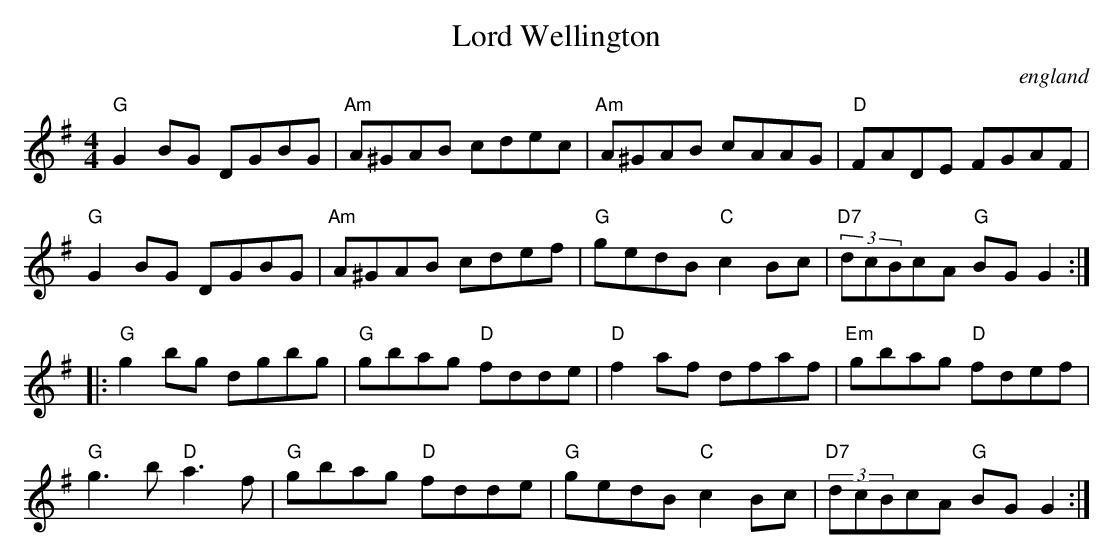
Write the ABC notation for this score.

X:1
T:Lord Wellington
O:england
M:4/4
L:1/4
K:G
"G"GB/2G/2 D/2G/2B/2G/2|"Am"A/2^G/2A/2B/2 c/2d/2e/2c/2|\
"Am"A/2^G/2A/2B/2 c/2A/2A/2G/2|"D"F/2A/2D/2E/2 F/2G/2A/2F/2|
"G"GB/2G/2 D/2G/2B/2G/2|"Am"A/2^G/2A/2B/2 c/2d/2e/2f/2|\
"G"g/2e/2d/2B/2 "C"cB/2-c/2|(3"D7"d/2c/2B/2c/2A/2 "G"B/2-G/2G::
"G"gb/2-g/2 d/2g/2b/2g/2|"G"g/2b/2a/2g/2 "D"f/2d/2d/2e/2|\
"D"fa/2-f/2 d/2f/2a/2f/2|"Em"g/2b/2a/2g/2 "D"f/2d/2e/2f/2|
"G"g3/2b/2 "D"a3/2f/2|"G"g/2b/2a/2g/2 "D"f/2d/2d/2e/2|\
"G"g/2e/2d/2B/2 "C"cB/2-c/2|(3"D7"d/2c/2B/2c/2A/2 "G"B/2-G/2G:|
